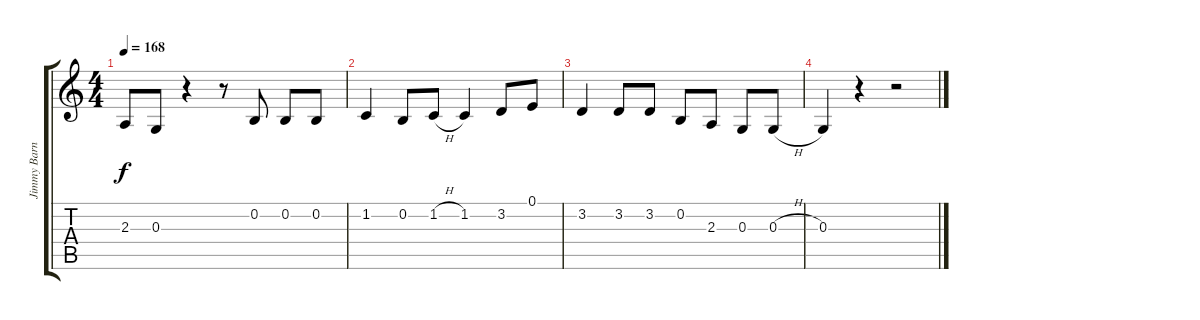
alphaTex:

\track ("Jimmy Barnes" "Jimmy Barn") {instrument acousticgrandpiano}
\staff {score tabs}
\tuning (E4 B3 G3 D3 A2 E2) {hide}
\ts (4 4)
\tempo 168
\clef g2
\ks c
2.3.8{dy f} 0.3.8 r.4 r.8 0.2.8 0.2.8 0.2.8 |
1.2.4 0.2.8 1.2{h}.8 1.2.4 3.2.8 0.1.8 |
3.2.4 3.2.8 3.2.8 0.2.8 2.3.8 0.3.8 0.3{h}.8 |
0.3.4 r.4 r.2
